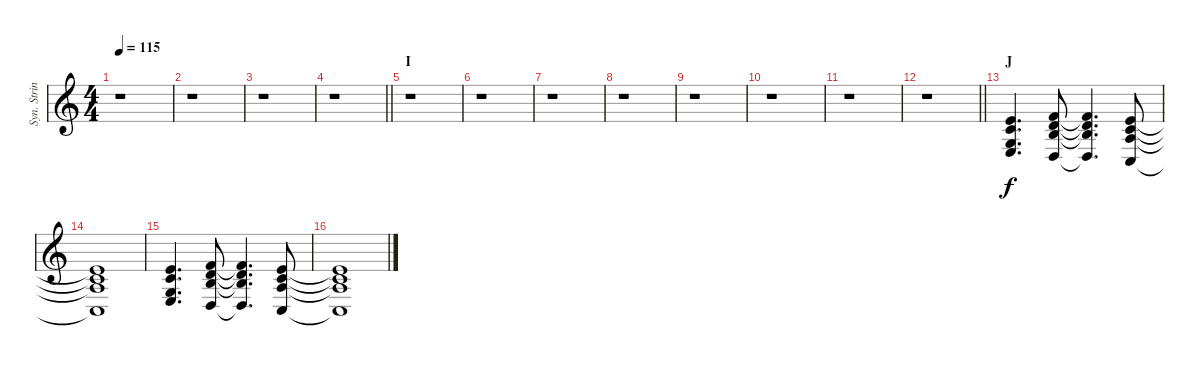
\track ("Syn. Strings" "Syn. Strin") {instrument synthstrings1}
\staff {score}
\tuning (E4 B3 G3 D3 A2 E2) {hide}
\ts (4 4)
\tempo 115
\clef g2
\ks c
r.1{dy f} |
r.1 |
r.1 |
\barLineRight lightlight
r.1 |
\section ("" "I")
r.1 |
r.1 |
r.1 |
r.1 |
r.1 |
r.1 |
r.1 |
\barLineRight lightlight
r.1 |
\section ("" "J")
(0.1 1.2 0.3 2.4).4{d} (1.1 3.2 4.3 0.4).8 (1.1{t} 3.2{t} 4.3{t} 0.4{t}).4{d} (0.1 1.2 2.3 3.5).8 |
(0.1{t} 1.2{t} 2.3{t} 3.5{t}).1 |
(0.1 1.2 0.3 2.4).4{d} (1.1 3.2 4.3 0.4).8 (1.1{t} 3.2{t} 4.3{t} 0.4{t}).4{d} (0.1 1.2 2.3 3.5).8 |
(0.1{t} 1.2{t} 2.3{t} 3.5{t}).1
